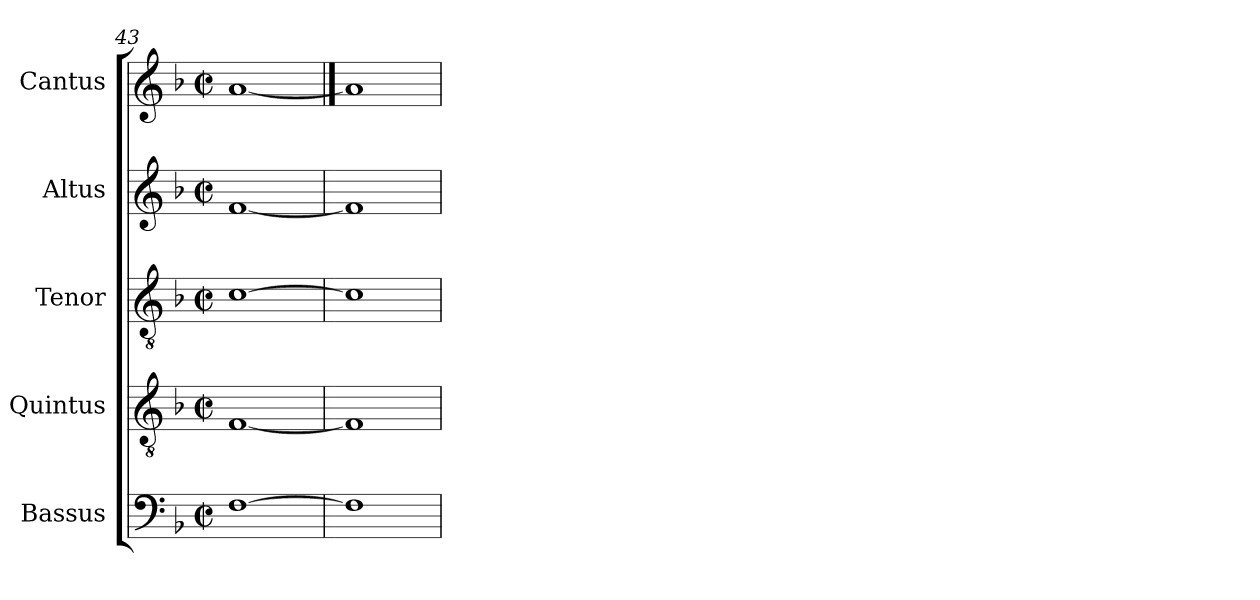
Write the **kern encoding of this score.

**kern	**kern	**kern	**kern	**kern
*part5	*part4	*part3	*part2	*part1
*staff5	*staff4	*staff3	*staff2	*staff1
*I"Bassus	*I"Quintus	*I"Tenor	*I"Altus	*I"Cantus
*clefF4	*clefGv2	*clefGv2	*clefG2	*clefG2
*k[b-]	*k[b-]	*k[b-]	*k[b-]	*k[b-]
*F:	*F:	*F:	*F:	*F:
*M2/2	*M2/2	*M2/2	*M2/2	*M2/2
*met(c|)	*met(c|)	*met(c|)	*met(c|)	*met(c|)
=43	=43	=43	=43	=43
[1F	[1F	[1c	[1f	[1a
=44	=44	=44	=44	==44
1F]	1F]	1c]	1f]	1a]
=	=	=	=	=
*-	*-	*-	*-	*-
